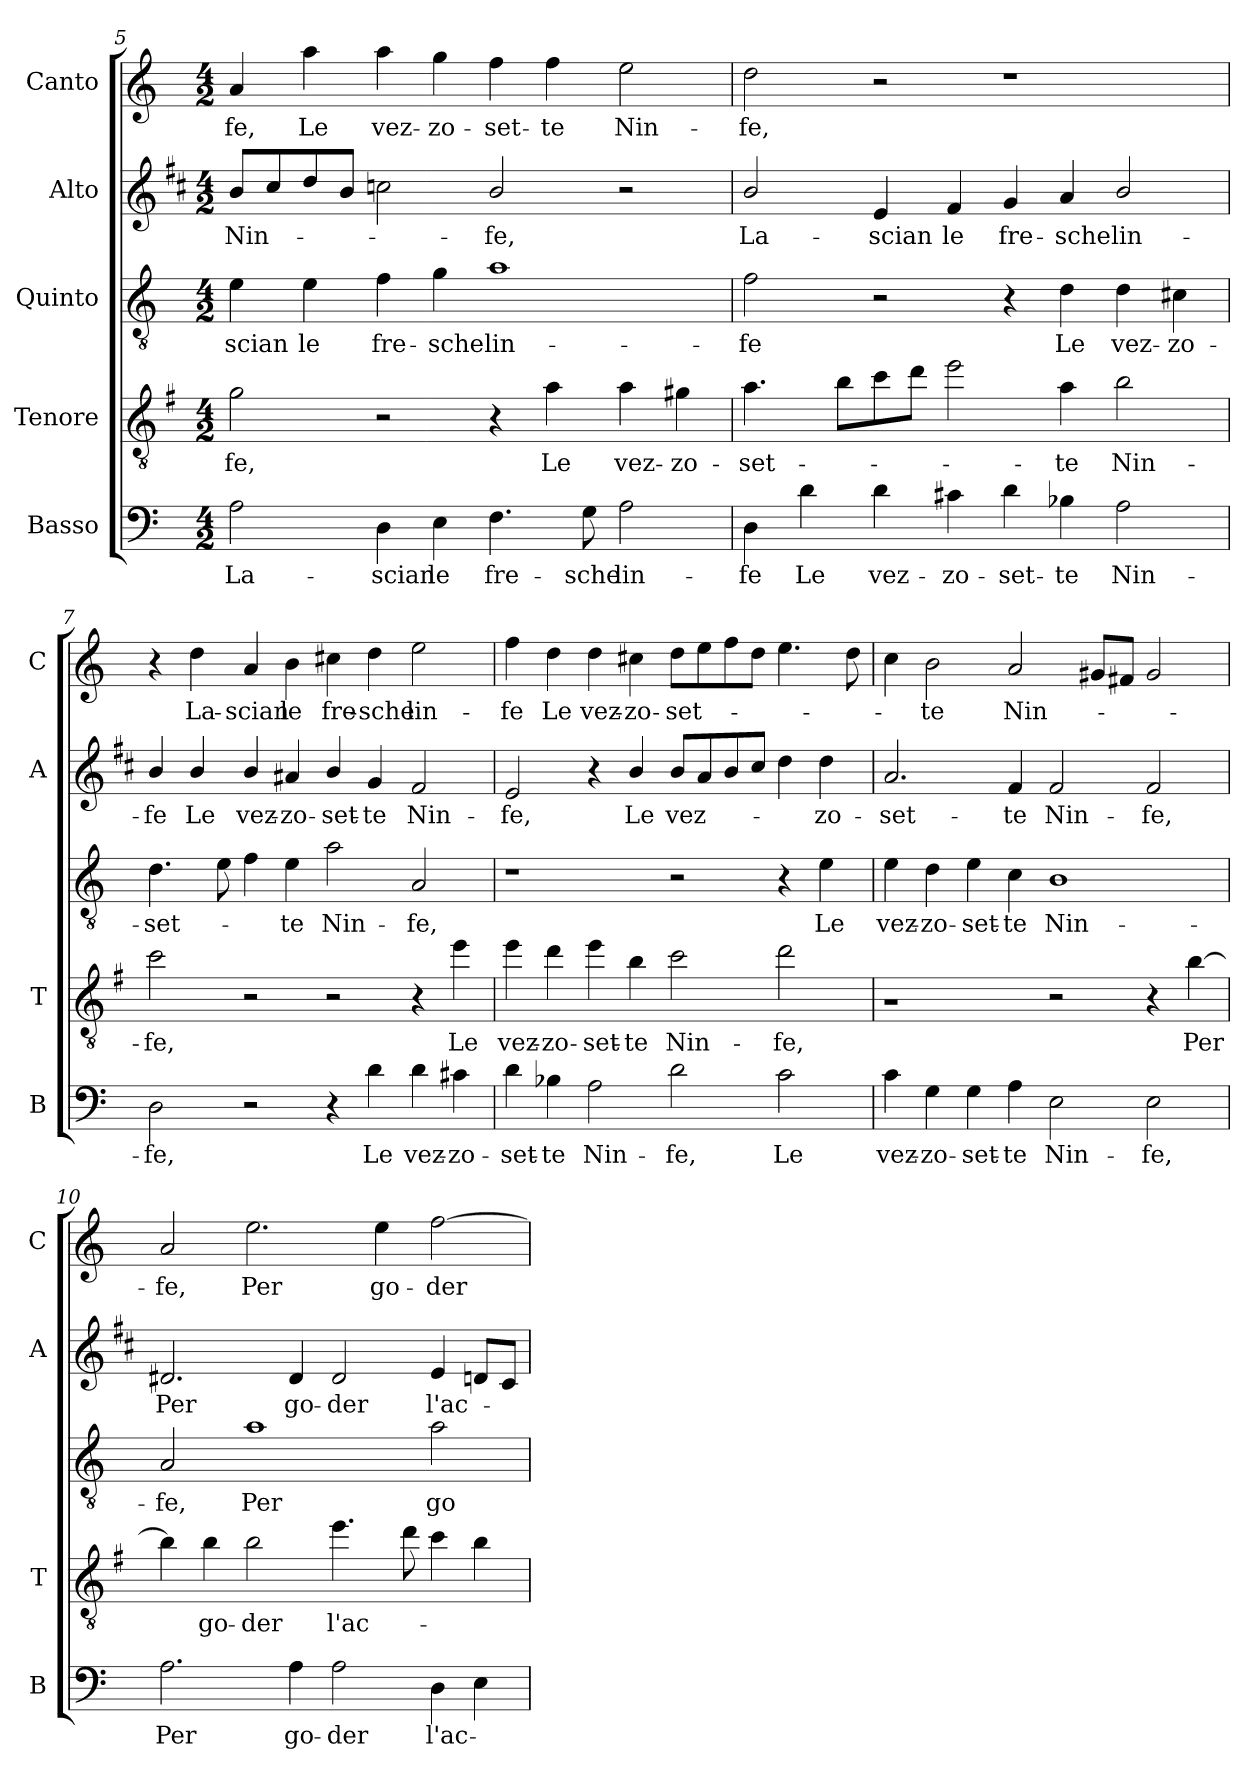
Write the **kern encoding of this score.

**kern	**text	**kern	**text	**kern	**text	**kern	**text	**kern	**text
*part5	*part5	*part4	*part4	*part3	*part3	*part2	*part2	*part1	*part1
*staff5	*staff5	*staff4	*staff4	*staff3	*staff3	*staff2	*staff2	*staff1	*staff1
*I"Basso	*	*I"Tenore	*	*I"Quinto	*	*I"Alto	*	*I"Canto	*
*I'B	*	*I'T	*	*	*	*I'A	*	*I'C	*
*clefF4	*	*clefGv2	*	*clefGv2	*	*clefG2	*	*clefG2	*
*	*	*ITrd4c7	*	*	*	*ITrd1c2	*	*	*
*k[]	*	*k[]	*	*k[]	*	*k[]	*	*k[]	*
*C:	*	*C:	*	*C:	*	*C:	*	*C:	*
*M4/2	*	*M4/2	*	*M4/2	*	*M4/2	*	*M4/2	*
=5	=5	=5	=5	=5	=5	=5	=5	=5	=5
!	!LO:LY:b	!	!LO:LY:b	!	!LO:LY:b	!	!LO:LY:b	!	!LO:LY:b
2A\	La-	2c\	-fe,	4e\	-scian	8a/L	Nin-	4a/	-fe,
.	.	.	.	.	.	8b/	.	.	.
!	!	!	!	!	!LO:LY:b	!	!	!	!LO:LY:b
.	.	.	.	4e\	le	8cc/	.	4aa\	Le
.	.	.	.	.	.	8a/J	.	.	.
!	!LO:LY:b	!	!	!	!LO:LY:b	!	!	!	!LO:LY:b
4D\	-scian	2r	.	4f\	fre-	2b-X\	.	4aa\	vez-
!	!LO:LY:b	!	!	!	!LO:LY:b	!	!	!	!LO:LY:b
4E\	le	.	.	4g\	-sche	.	.	4gg\	-zo-
!	!LO:LY:b	!	!	!	!LO:LY:b	!	!LO:LY:b	!	!LO:LY:b
4.F\	fre-	4r	.	1a	lin-	2a/	-fe,	4ff\	-set-
!	!	!	!LO:LY:b	!	!	!	!	!	!LO:LY:b
.	.	4d\	Le	.	.	.	.	4ff\	-te
!	!LO:LY:b	!	!	!	!	!	!	!	!
8G\	-sche	.	.	.	.	.	.	.	.
!	!LO:LY:b	!	!LO:LY:b	!	!	!	!	!	!LO:LY:b
2A\	lin-	4d\	vez-	.	.	2r	.	2ee\	Nin-
!	!	!	!LO:LY:b	!	!	!	!	!	!
.	.	4c#X\	-zo-	.	.	.	.	.	.
=6	=6	=6	=6	=6	=6	=6	=6	=6	=6
!	!LO:LY:b	!	!LO:LY:b	!	!LO:LY:b	!	!LO:LY:b	!	!LO:LY:b
4D\	-fe	4.d\	-set-	2f\	-fe	2a/	La-	2dd\	-fe,
!	!LO:LY:b	!	!	!	!	!	!	!	!
4d\	Le	.	.	.	.	.	.	.	.
.	.	8e\L	.	.	.	.	.	.	.
!	!LO:LY:b	!	!	!	!	!	!LO:LY:b	!	!
4d\	vez-	8f\	.	2r	.	4d/	-scian	2r	.
.	.	8g\J	.	.	.	.	.	.	.
!	!LO:LY:b	!	!	!	!	!	!LO:LY:b	!	!
4c#X\	-zo-	2a\	.	.	.	4e/	le	.	.
!	!LO:LY:b	!	!	!	!	!	!LO:LY:b	!	!
4d\	-set-	.	.	4r	.	4f/	fre-	1r	.
!	!LO:LY:b	!	!LO:LY:b	!	!LO:LY:b	!	!LO:LY:b	!	!
4B-X\	-te	4d\	-te	4d\	Le	4g/	-sche	.	.
!	!LO:LY:b	!	!LO:LY:b	!	!LO:LY:b	!	!LO:LY:b	!	!
2A\	Nin-	2e\	Nin-	4d\	vez-	2a/	lin-	.	.
!	!	!	!	!	!LO:LY:b	!	!	!	!
.	.	.	.	4c#X\	-zo-	.	.	.	.
!!LO:PB:g=z
=7	=7	=7	=7	=7	=7	=7	=7	=7	=7
!	!LO:LY:b	!	!LO:LY:b	!	!LO:LY:b	!	!LO:LY:b	!	!
2D\	-fe,	2f\	-fe,	4.d\	-set-	4a/	-fe	4r	.
!	!	!	!	!	!	!	!LO:LY:b	!	!LO:LY:b
.	.	.	.	.	.	4a/	Le	4dd\	La-
.	.	.	.	8e\	.	.	.	.	.
!	!	!	!	!	!	!	!LO:LY:b	!	!LO:LY:b
2r	.	2r	.	4f\	.	4a/	vez-	4a/	-scian
!	!	!	!	!	!LO:LY:b	!	!LO:LY:b	!	!LO:LY:b
.	.	.	.	4e\	-te	4g#X/	-zo-	4b\	le
!	!	!	!	!	!LO:LY:b	!	!LO:LY:b	!	!LO:LY:b
4r	.	2r	.	2a\	Nin-	4a/	-set-	4cc#X\	fre-
!	!LO:LY:b	!	!	!	!	!	!LO:LY:b	!	!LO:LY:b
4d\	Le	.	.	.	.	4f/	-te	4dd\	-sche
!	!LO:LY:b	!	!	!	!LO:LY:b	!	!LO:LY:b	!	!LO:LY:b
4d\	vez-	4r	.	2A/	-fe,	2e/	Nin-	2ee\	lin-
!	!LO:LY:b	!	!LO:LY:b	!	!	!	!	!	!
4c#X\	-zo-	4a\	Le	.	.	.	.	.	.
=8	=8	=8	=8	=8	=8	=8	=8	=8	=8
!	!LO:LY:b	!	!LO:LY:b	!	!	!	!LO:LY:b	!	!LO:LY:b
4d\	-set-	4a\	vez-	1r	.	2d/	-fe,	4ff\	-fe
!	!LO:LY:b	!	!LO:LY:b	!	!	!	!	!	!LO:LY:b
4B-X\	-te	4g\	-zo-	.	.	.	.	4dd\	Le
!	!LO:LY:b	!	!LO:LY:b	!	!	!	!	!	!LO:LY:b
2A\	Nin-	4a\	-set-	.	.	4r	.	4dd\	vez-
!	!	!	!LO:LY:b	!	!	!	!LO:LY:b	!	!LO:LY:b
.	.	4e\	-te	.	.	4a/	Le	4cc#X\	-zo-
!	!LO:LY:b	!	!LO:LY:b	!	!	!	!LO:LY:b	!	!LO:LY:b
2d\	-fe,	2f\	Nin-	2r	.	8a/L	vez-	8dd\L	-set-
.	.	.	.	.	.	8g/	.	8ee\	.
.	.	.	.	.	.	8a/	.	8ff\	.
.	.	.	.	.	.	8b/J	.	8dd\J	.
!	!LO:LY:b	!	!LO:LY:b	!	!	!	!	!	!
2c\	Le	2g\	-fe,	4r	.	4cc\	.	4.ee\	.
!	!	!	!	!	!LO:LY:b	!	!LO:LY:b	!	!
.	.	.	.	4e\	Le	4cc\	-zo-	.	.
.	.	.	.	.	.	.	.	8dd\	.
=9	=9	=9	=9	=9	=9	=9	=9	=9	=9
!	!LO:LY:b	!	!	!	!LO:LY:b	!	!LO:LY:b	!	!
4c\	vez-	1rc	.	4e\	vez-	2.g/	-set-	4cc\	.
!	!LO:LY:b	!	!	!	!LO:LY:b	!	!	!	!LO:LY:b
4G\	-zo-	.	.	4d\	-zo-	.	.	2b\	-te
!	!LO:LY:b	!	!	!	!LO:LY:b	!	!	!	!
4G\	-set-	.	.	4e\	-set-	.	.	.	.
!	!LO:LY:b	!	!	!	!LO:LY:b	!	!LO:LY:b	!	!LO:LY:b
4A\	-te	.	.	4c\	-te	4e/	-te	2a/	Nin-
!	!LO:LY:b	!	!	!	!LO:LY:b	!	!LO:LY:b	!	!
2E\	Nin-	2r	.	1B	Nin-	2e/	Nin-	.	.
.	.	.	.	.	.	.	.	8g#X/L	.
.	.	.	.	.	.	.	.	8f#X/J	.
!	!LO:LY:b	!	!	!	!	!	!LO:LY:b	!	!
2E\	-fe,	4r	.	.	.	2e/	-fe,	2g#/	.
!	!	!	!LO:LY:b	!	!	!	!	!	!
.	.	[4e\	Per	.	.	.	.	.	.
!!LO:LB:g=z
=10	=10	=10	=10	=10	=10	=10	=10	=10	=10
!	!LO:LY:b	!	!	!	!LO:LY:b	!	!LO:LY:b	!	!LO:LY:b
2.A\	Per	4e\]	.	2A/	-fe,	2.c#X/	Per	2a/	-fe,
!	!	!	!LO:LY:b	!	!	!	!	!	!
.	.	4e\	go-	.	.	.	.	.	.
!	!	!	!LO:LY:b	!	!LO:LY:b	!	!	!	!LO:LY:b
.	.	2e\	-der	1a	Per	.	.	2.ee\	Per
!	!LO:LY:b	!	!	!	!	!	!LO:LY:b	!	!
4A\	go-	.	.	.	.	4c#/	go-	.	.
!	!LO:LY:b	!	!LO:LY:b	!	!	!	!LO:LY:b	!	!
2A\	-der	4.a\	l'ac-	.	.	2c#/	-der	.	.
!	!	!	!	!	!	!	!	!	!LO:LY:b
.	.	.	.	.	.	.	.	4ee\	go-
.	.	8g\	.	.	.	.	.	.	.
!	!LO:LY:b	!	!	!	!LO:LY:b	!	!LO:LY:b	!	!LO:LY:b
4D\	l'ac-	4f\	.	2a\	go-	4d/	l'ac-	[2ff\	-der
4E\	.	4e\	.	.	.	8cn/L	.	.	.
.	.	.	.	.	.	8B/J	.	.	.
=	=	=	=	=	=	=	=	=	=
*-	*-	*-	*-	*-	*-	*-	*-	*-	*-
